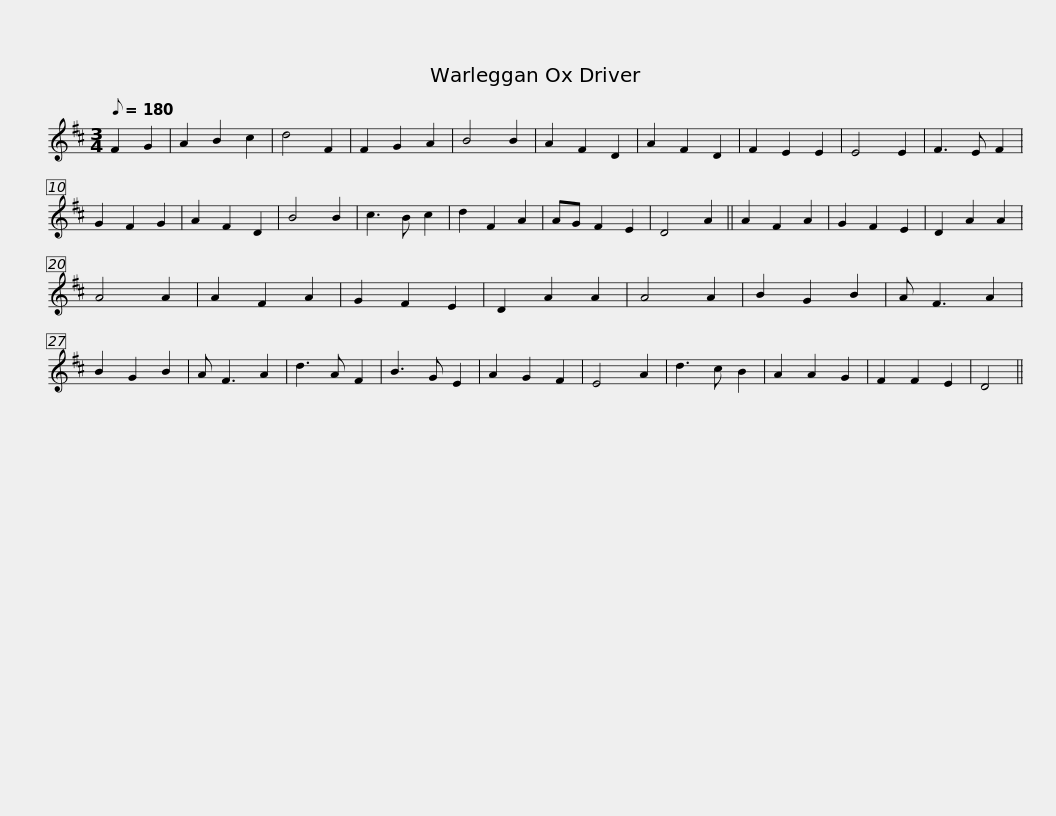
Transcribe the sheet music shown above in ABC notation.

X:1
L:1/8
Q:1/8=180
M:3/4
I:linebreak $
K:D
V:1 treble
V:1
 F2 G2 | A2 B2 c2 | d4 F2 | F2 G2 A2 | B4 B2 | %5
 A2 F2 D2 | A2 F2 D2 | F2 E2 E2 | E4 E2 | F3 E F2 | %10
 G2 F2 G2 | A2 F2 D2 | B4 B2 |$ c3 B c2 | d2 F2 A2 | %15
 AG F2 E2 | D4 A2 || A2 F2 A2 | G2 F2 E2 | D2 A2 A2 | %20
 A4 A2 | A2 F2 A2 | G2 F2 E2 | D2 A2 A2 | A4 A2 | %25
 B2 G2 B2 |$ A F3 A2 | B2 G2 B2 | A F3 A2 | d3 A F2 | %30
 B3 G E2 | A2 G2 F2 | E4 A2 | d3 c B2 | A2 A2 G2 | %35
 F2 F2 E2 | D4 || %37
